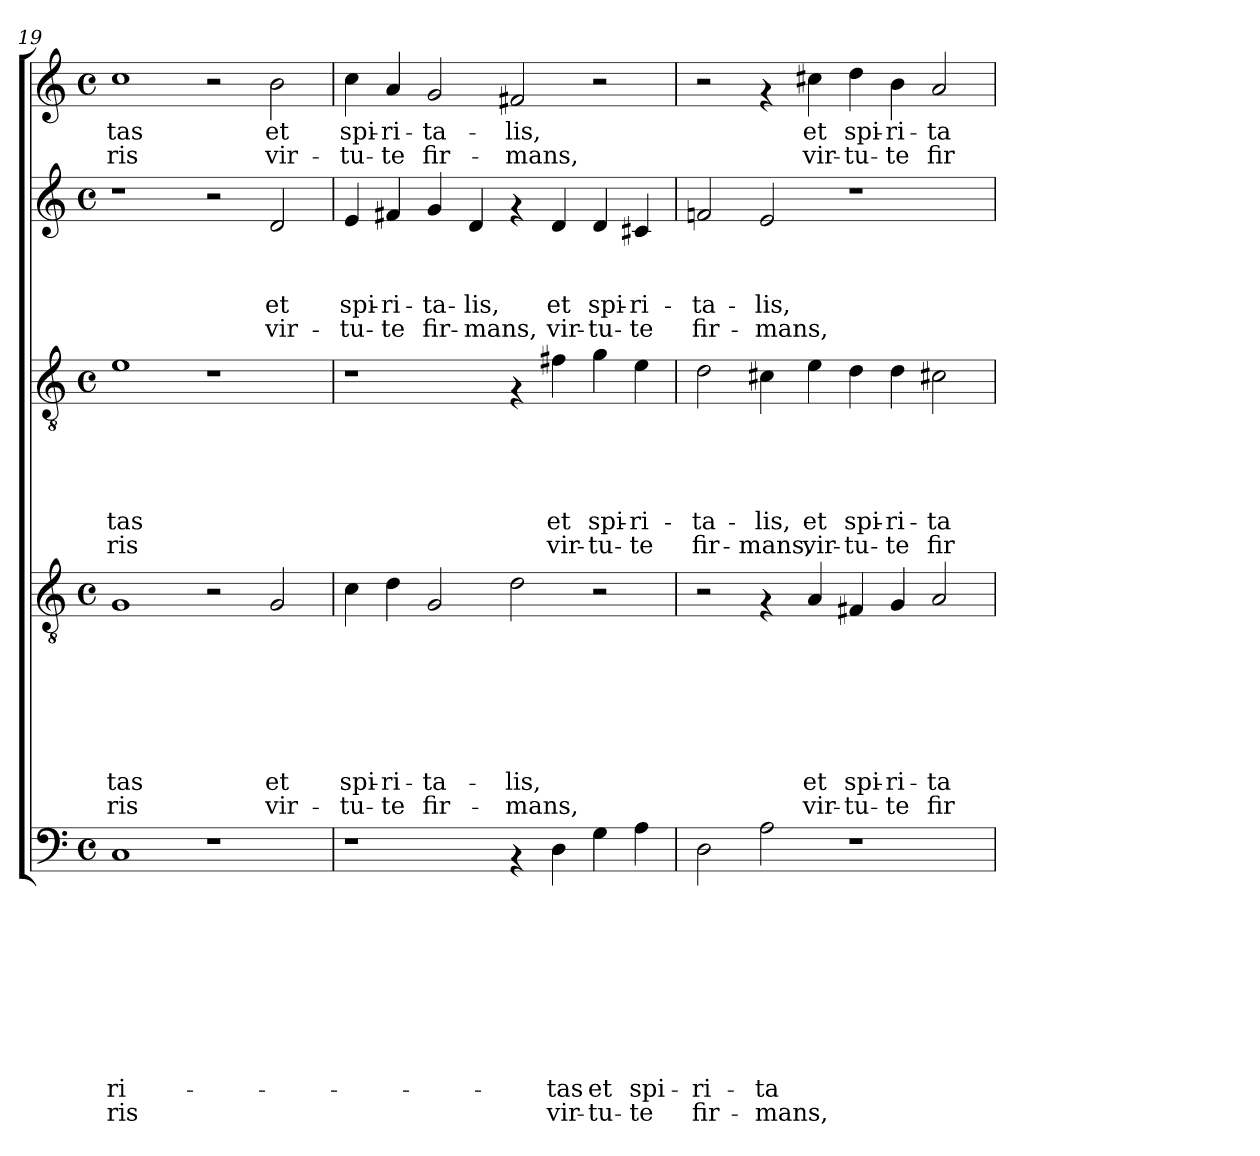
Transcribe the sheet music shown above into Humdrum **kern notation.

**kern	**text	**text	**text	**text	**text	**text	**text	**text	**text	**text	**kern	**text	**text	**text	**text	**text	**text	**text	**text	**kern	**text	**text	**text	**text	**text	**text	**kern	**text	**text	**text	**text	**kern	**text	**text
*part5	*part5	*part5	*part5	*part5	*part5	*part5	*part5	*part5	*part5	*part5	*part4	*part4	*part4	*part4	*part4	*part4	*part4	*part4	*part4	*part3	*part3	*part3	*part3	*part3	*part3	*part3	*part2	*part2	*part2	*part2	*part2	*part1	*part1	*part1
*staff5	*staff5	*staff5	*staff5	*staff5	*staff5	*staff5	*staff5	*staff5	*staff5	*staff5	*staff4	*staff4	*staff4	*staff4	*staff4	*staff4	*staff4	*staff4	*staff4	*staff3	*staff3	*staff3	*staff3	*staff3	*staff3	*staff3	*staff2	*staff2	*staff2	*staff2	*staff2	*staff1	*staff1	*staff1
*clefF4	*	*	*	*	*	*	*	*	*	*	*clefGv2	*	*	*	*	*	*	*	*	*clefGv2	*	*	*	*	*	*	*clefG2	*	*	*	*	*clefG2	*	*
*k[]	*	*	*	*	*	*	*	*	*	*	*k[]	*	*	*	*	*	*	*	*	*k[]	*	*	*	*	*	*	*k[]	*	*	*	*	*k[]	*	*
*C:	*	*	*	*	*	*	*	*	*	*	*C:	*	*	*	*	*	*	*	*	*C:	*	*	*	*	*	*	*C:	*	*	*	*	*C:	*	*
*M4/4	*	*	*	*	*	*	*	*	*	*	*M4/4	*	*	*	*	*	*	*	*	*M4/4	*	*	*	*	*	*	*M4/4	*	*	*	*	*M4/4	*	*
*met(c)	*	*	*	*	*	*	*	*	*	*	*met(c)	*	*	*	*	*	*	*	*	*met(c)	*	*	*	*	*	*	*met(c)	*	*	*	*	*met(c)	*	*
=19	=19	=19	=19	=19	=19	=19	=19	=19	=19	=19	=19	=19	=19	=19	=19	=19	=19	=19	=19	=19	=19	=19	=19	=19	=19	=19	=19	=19	=19	=19	=19	=19	=19	=19
!	!	!	!	!	!	!	!	!	!LO:LY:b	!LO:LY:b	!	!	!	!	!	!	!	!LO:LY:b	!LO:LY:b	!	!	!	!	!	!LO:LY:b	!LO:LY:b	!	!	!	!	!	!	!LO:LY:b	!LO:LY:b
1C	.	.	.	.	.	.	.	.	-ri-	-ris	1G	.	.	.	.	.	.	-tas	-ris	1e	.	.	.	.	-tas	-ris	1r	.	.	.	.	1cc	-tas	-ris
1r	.	.	.	.	.	.	.	.	.	.	2r	.	.	.	.	.	.	.	.	1r	.	.	.	.	.	.	2r	.	.	.	.	2r	.	.
!	!	!	!	!	!	!	!	!	!	!	!	!	!	!	!	!	!	!LO:LY:b	!LO:LY:b	!	!	!	!	!	!	!	!	!	!	!LO:LY:b	!LO:LY:b	!	!LO:LY:b	!LO:LY:b
.	.	.	.	.	.	.	.	.	.	.	2G/	.	.	.	.	.	.	et	vir-	.	.	.	.	.	.	.	2d/	.	.	et	vir-	2b\	et	vir-
=20	=20	=20	=20	=20	=20	=20	=20	=20	=20	=20	=20	=20	=20	=20	=20	=20	=20	=20	=20	=20	=20	=20	=20	=20	=20	=20	=20	=20	=20	=20	=20	=20	=20	=20
!	!	!	!	!	!	!	!	!	!	!	!	!	!	!	!	!	!	!LO:LY:b	!LO:LY:b	!	!	!	!	!	!	!	!	!	!	!LO:LY:b	!LO:LY:b	!	!LO:LY:b	!LO:LY:b
1r	.	.	.	.	.	.	.	.	.	.	4c\	.	.	.	.	.	.	spi-	-tu-	1r	.	.	.	.	.	.	4e/	.	.	spi-	-tu-	4cc\	spi-	-tu-
!	!	!	!	!	!	!	!	!	!	!	!	!	!	!	!	!	!	!LO:LY:b	!LO:LY:b	!	!	!	!	!	!	!	!	!	!	!LO:LY:b	!LO:LY:b	!	!LO:LY:b	!LO:LY:b
.	.	.	.	.	.	.	.	.	.	.	4d\	.	.	.	.	.	.	-ri-	-te	.	.	.	.	.	.	.	4f#X/	.	.	-ri-	-te	4a/	-ri-	-te
!	!	!	!	!	!	!	!	!	!	!	!	!	!	!	!	!	!	!LO:LY:b	!LO:LY:b	!	!	!	!	!	!	!	!	!	!	!LO:LY:b	!LO:LY:b	!	!LO:LY:b	!LO:LY:b
.	.	.	.	.	.	.	.	.	.	.	2G/	.	.	.	.	.	.	-ta-	fir-	.	.	.	.	.	.	.	4g/	.	.	-ta-	fir-	2g/	-ta-	fir-
!	!	!	!	!	!	!	!	!	!	!	!	!	!	!	!	!	!	!	!	!	!	!	!	!	!	!	!	!	!	!LO:LY:b	!LO:LY:b	!	!	!
.	.	.	.	.	.	.	.	.	.	.	.	.	.	.	.	.	.	.	.	.	.	.	.	.	.	.	4d/	.	.	-lis,	-mans,	.	.	.
!	!	!	!	!	!	!	!	!	!	!	!	!	!	!	!	!	!	!LO:LY:b	!LO:LY:b	!	!	!	!	!	!	!	!	!	!	!	!	!	!LO:LY:b	!LO:LY:b
4rAA	.	.	.	.	.	.	.	.	.	.	2d\	.	.	.	.	.	.	-lis,	-mans,	4rF	.	.	.	.	.	.	4rf	.	.	.	.	2f#X/	-lis,	-mans,
!	!	!	!	!	!	!	!	!	!LO:LY:b	!LO:LY:b	!	!	!	!	!	!	!	!	!	!	!	!	!	!	!LO:LY:b	!LO:LY:b	!	!	!	!LO:LY:b	!LO:LY:b	!	!	!
4D\	.	.	.	.	.	.	.	.	-tas	vir-	.	.	.	.	.	.	.	.	.	4f#X\	.	.	.	.	et	vir-	4d/	.	.	et	vir-	.	.	.
!	!	!	!	!	!	!	!	!	!LO:LY:b	!LO:LY:b	!	!	!	!	!	!	!	!	!	!	!	!	!	!	!LO:LY:b	!LO:LY:b	!	!	!	!LO:LY:b	!LO:LY:b	!	!	!
4G\	.	.	.	.	.	.	.	.	et	-tu-	2r	.	.	.	.	.	.	.	.	4g\	.	.	.	.	spi-	-tu-	4d/	.	.	spi-	-tu-	2r	.	.
!	!	!	!	!	!	!	!	!	!LO:LY:b	!LO:LY:b	!	!	!	!	!	!	!	!	!	!	!	!	!	!	!LO:LY:b	!LO:LY:b	!	!	!	!LO:LY:b	!LO:LY:b	!	!	!
4A\	.	.	.	.	.	.	.	.	spi-	-te	.	.	.	.	.	.	.	.	.	4e\	.	.	.	.	-ri-	-te	4c#X/	.	.	-ri-	-te	.	.	.
!!LO:PB:g=z
=21	=21	=21	=21	=21	=21	=21	=21	=21	=21	=21	=21	=21	=21	=21	=21	=21	=21	=21	=21	=21	=21	=21	=21	=21	=21	=21	=21	=21	=21	=21	=21	=21	=21	=21
!	!	!	!	!	!	!	!	!	!LO:LY:b	!LO:LY:b	!	!	!	!	!	!	!	!	!	!	!	!	!	!	!LO:LY:b	!LO:LY:b	!	!	!	!LO:LY:b	!LO:LY:b	!	!	!
2D\	.	.	.	.	.	.	.	.	-ri-	fir-	2r	.	.	.	.	.	.	.	.	2d\	.	.	.	.	-ta-	fir-	2fni/	.	.	-ta-	fir-	2r	.	.
!	!	!	!	!	!	!	!	!	!LO:LY:b	!LO:LY:b	!	!	!	!	!	!	!	!	!	!	!	!	!	!	!LO:LY:b	!LO:LY:b	!	!	!	!LO:LY:b	!LO:LY:b	!	!	!
2A\	.	.	.	.	.	.	.	.	-ta-	-mans,	4rF	.	.	.	.	.	.	.	.	4c#X\	.	.	.	.	-lis,	-mans,	2e/	.	.	-lis,	-mans,	4rf	.	.
!	!	!	!	!	!	!	!	!	!	!	!	!	!	!	!	!	!	!LO:LY:b	!LO:LY:b	!	!	!	!	!	!LO:LY:b	!LO:LY:b	!	!	!	!	!	!	!LO:LY:b	!LO:LY:b
.	.	.	.	.	.	.	.	.	.	.	4A/	.	.	.	.	.	.	et	vir-	4e\	.	.	.	.	et	vir-	.	.	.	.	.	4cc#X\	et	vir-
!	!	!	!	!	!	!	!	!	!	!	!	!	!	!	!	!	!	!LO:LY:b	!LO:LY:b	!	!	!	!	!	!LO:LY:b	!LO:LY:b	!	!	!	!	!	!	!LO:LY:b	!LO:LY:b
1r	.	.	.	.	.	.	.	.	.	.	4F#X/	.	.	.	.	.	.	spi-	-tu-	4d\	.	.	.	.	spi-	-tu-	1r	.	.	.	.	4dd\	spi-	-tu-
!	!	!	!	!	!	!	!	!	!	!	!	!	!	!	!	!	!	!LO:LY:b	!LO:LY:b	!	!	!	!	!	!LO:LY:b	!LO:LY:b	!	!	!	!	!	!	!LO:LY:b	!LO:LY:b
.	.	.	.	.	.	.	.	.	.	.	4G/	.	.	.	.	.	.	-ri-	-te	4d\	.	.	.	.	-ri-	-te	.	.	.	.	.	4b\	-ri-	-te
!	!	!	!	!	!	!	!	!	!	!	!	!	!	!	!	!	!	!LO:LY:b	!LO:LY:b	!	!	!	!	!	!LO:LY:b	!LO:LY:b	!	!	!	!	!	!	!LO:LY:b	!LO:LY:b
.	.	.	.	.	.	.	.	.	.	.	2A/	.	.	.	.	.	.	-ta-	fir-	2c#X\	.	.	.	.	-ta-	fir-	.	.	.	.	.	2a/	-ta-	fir-
=	=	=	=	=	=	=	=	=	=	=	=	=	=	=	=	=	=	=	=	=	=	=	=	=	=	=	=	=	=	=	=	=	=	=
*-	*-	*-	*-	*-	*-	*-	*-	*-	*-	*-	*-	*-	*-	*-	*-	*-	*-	*-	*-	*-	*-	*-	*-	*-	*-	*-	*-	*-	*-	*-	*-	*-	*-	*-
